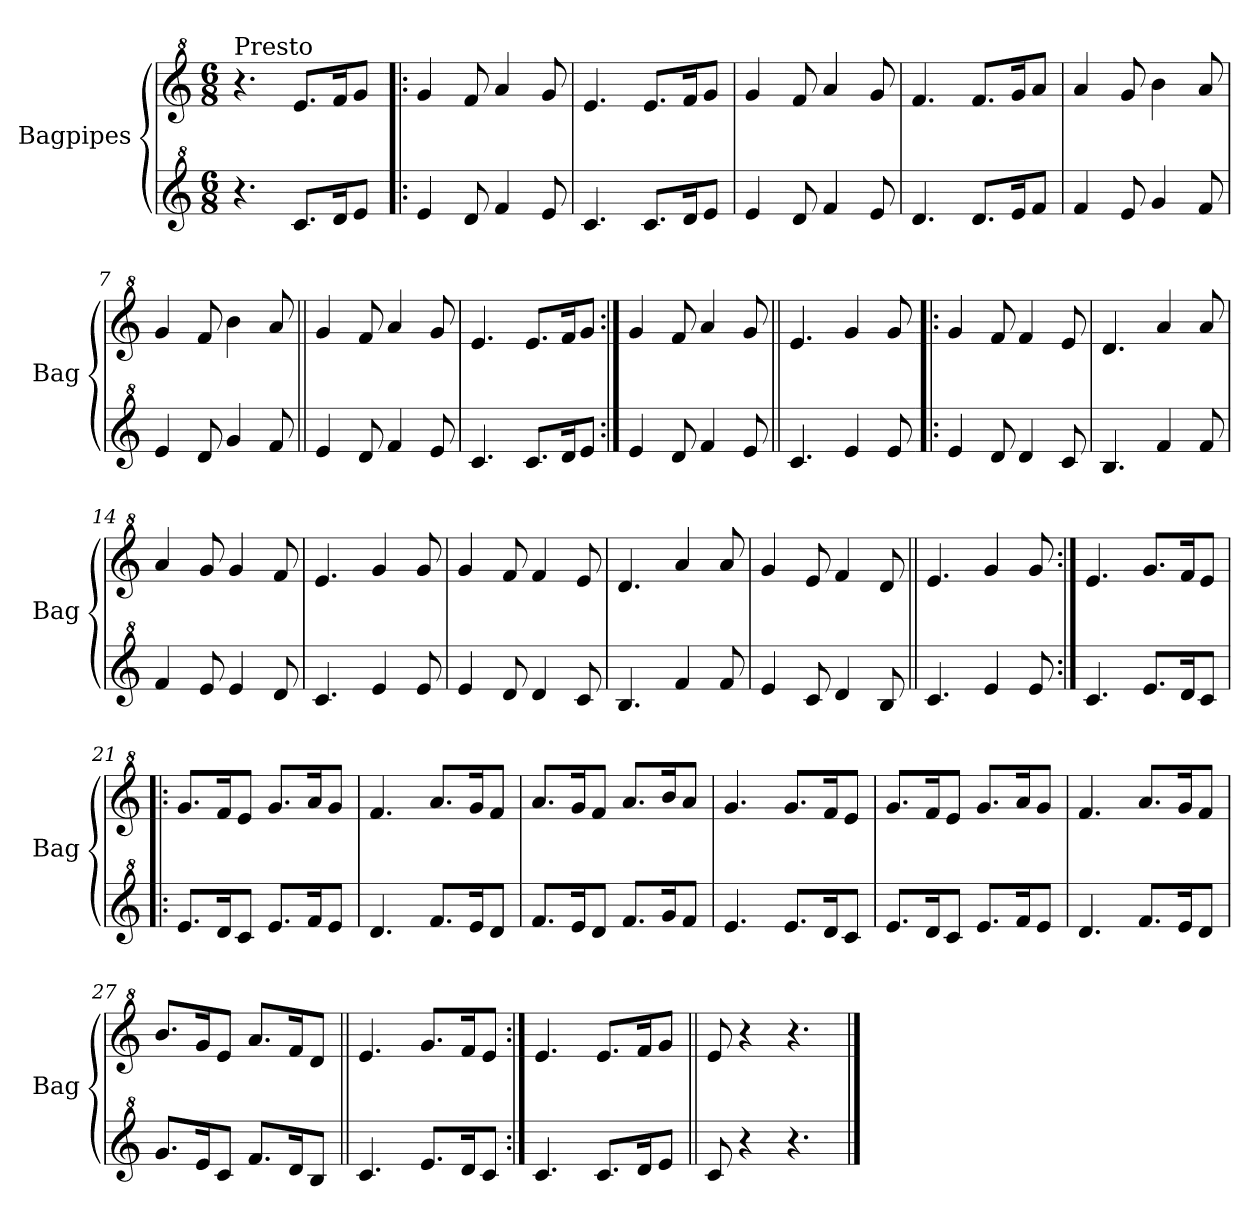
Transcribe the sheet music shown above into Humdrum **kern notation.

**kern	**kern
*part2	*part1
*staff2	*staff1
*I"Bagpipes	*I"Bagpipes
*I'Bag	*I'Bag
*clefG^2	*clefG^2
*k[]	*k[]
*C:	*C:
*M6/8	*M6/8
=1	=1
!	!LO:TX:a:t=Presto
4.r	4.r
8.cc/L	8.ee/L
16dd/K	16ff/K
8ee/J	8gg/J
=2!|:	=2!|:
4ee/	4gg/
8dd/	8ff/
4ff/	4aa/
8ee/	8gg/
=3	=3
4.cc/	4.ee/
8.cc/L	8.ee/L
16dd/K	16ff/K
8ee/J	8gg/J
=4	=4
4ee/	4gg/
8dd/	8ff/
4ff/	4aa/
8ee/	8gg/
=5	=5
4.dd/	4.ff/
8.dd/L	8.ff/L
16ee/K	16gg/K
8ff/J	8aa/J
=6	=6
4ff/	4aa/
8ee/	8gg/
4gg/	4bb\
8ff/	8aa/
=7	=7
4ee/	4gg/
8dd/	8ff/
4gg/	4bb\
8ff/	8aa/
=8||	=8||
4ee/	4gg/
8dd/	8ff/
4ff/	4aa/
8ee/	8gg/
!!LO:LB:g=z
=9	=9
4.cc/	4.ee/
8.cc/L	8.ee/L
16dd/K	16ff/K
8ee/J	8gg/J
=10:|!	=10:|!
4ee/	4gg/
8dd/	8ff/
4ff/	4aa/
8ee/	8gg/
=11||	=11||
4.cc/	4.ee/
4ee/	4gg/
8ee/	8gg/
=12!|:	=12!|:
4ee/	4gg/
8dd/	8ff/
4dd/	4ff/
8cc/	8ee/
=13	=13
4.b/	4.dd/
4ff/	4aa/
8ff/	8aa/
=14	=14
4ff/	4aa/
8ee/	8gg/
4ee/	4gg/
8dd/	8ff/
=15	=15
4.cc/	4.ee/
4ee/	4gg/
8ee/	8gg/
=16	=16
4ee/	4gg/
8dd/	8ff/
4dd/	4ff/
8cc/	8ee/
=17	=17
4.b/	4.dd/
4ff/	4aa/
8ff/	8aa/
!!LO:LB:g=z
=18	=18
4ee/	4gg/
8cc/	8ee/
4dd/	4ff/
8b/	8dd/
=19||	=19||
4.cc/	4.ee/
4ee/	4gg/
8ee/	8gg/
=20:|!	=20:|!
4.cc/	4.ee/
8.ee/L	8.gg/L
16dd/K	16ff/K
8cc/J	8ee/J
=21!|:	=21!|:
8.ee/L	8.gg/L
16dd/K	16ff/K
8cc/J	8ee/J
8.ee/L	8.gg/L
16ff/K	16aa/K
8ee/J	8gg/J
=22	=22
4.dd/	4.ff/
8.ff/L	8.aa/L
16ee/K	16gg/K
8dd/J	8ff/J
=23	=23
8.ff/L	8.aa/L
16ee/K	16gg/K
8dd/J	8ff/J
8.ff/L	8.aa/L
16gg/K	16bb/K
8ff/J	8aa/J
=24	=24
4.ee/	4.gg/
8.ee/L	8.gg/L
16dd/K	16ff/K
8cc/J	8ee/J
!!LO:LB:g=z
=25	=25
8.ee/L	8.gg/L
16dd/K	16ff/K
8cc/J	8ee/J
8.ee/L	8.gg/L
16ff/K	16aa/K
8ee/J	8gg/J
=26	=26
4.dd/	4.ff/
8.ff/L	8.aa/L
16ee/K	16gg/K
8dd/J	8ff/J
=27	=27
8.gg/L	8.bb/L
16ee/K	16gg/K
8cc/J	8ee/J
8.ff/L	8.aa/L
16dd/K	16ff/K
8b/J	8dd/J
=28||	=28||
4.cc/	4.ee/
8.ee/L	8.gg/L
16dd/K	16ff/K
8cc/J	8ee/J
=29:|!	=29:|!
4.cc/	4.ee/
8.cc/L	8.ee/L
16dd/K	16ff/K
8ee/J	8gg/J
=30||	=30||
8cc/	8ee/
4r	4r
4.r	4.r
==	==
*-	*-
